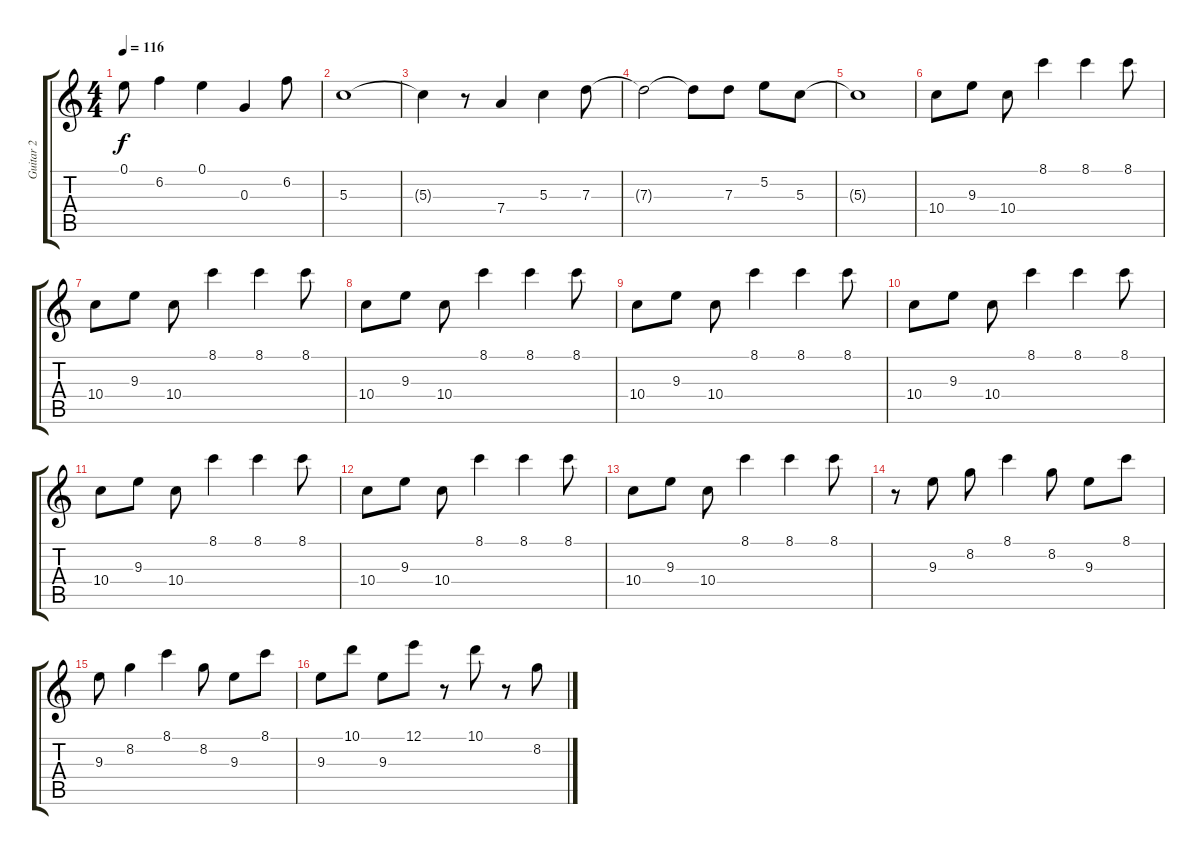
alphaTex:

\track ("Guitar 2" "Guitar 2") {instrument electricguitarclean}
\staff {score tabs}
\tuning (E4 B3 G3 D3 A2 E2) {hide}
\ts (4 4)
\tempo 116
\clef g2
\ks c
0.1{t}.8{dy f} 6.2.4 0.1.4 0.3.4 6.2.8 |
5.3.1 |
5.3{t}.4 r.8 7.4.4 5.3.4 7.3.8 |
7.3{t}.2 7.3{t}.8 7.3.8 5.2.8 5.3.8 |
5.3{t}.1 |
10.4.8 9.3.8 10.4.8 8.1.4 8.1.4 8.1.8 |
10.4.8 9.3.8 10.4.8 8.1.4 8.1.4 8.1.8 |
10.4.8 9.3.8 10.4.8 8.1.4 8.1.4 8.1.8 |
10.4.8 9.3.8 10.4.8 8.1.4 8.1.4 8.1.8 |
10.4.8 9.3.8 10.4.8 8.1.4 8.1.4 8.1.8 |
10.4.8 9.3.8 10.4.8 8.1.4 8.1.4 8.1.8 |
10.4.8 9.3.8 10.4.8 8.1.4 8.1.4 8.1.8 |
10.4.8 9.3.8 10.4.8 8.1.4 8.1.4 8.1.8 |
r.8 9.3.8 8.2.8 8.1.4 8.2.8 9.3.8 8.1.8 |
9.3.8 8.2.4 8.1.4 8.2.8 9.3.8 8.1.8 |
9.3.8 10.1.8 9.3.8 12.1.8 r.8 10.1.8 r.8 8.2.8
